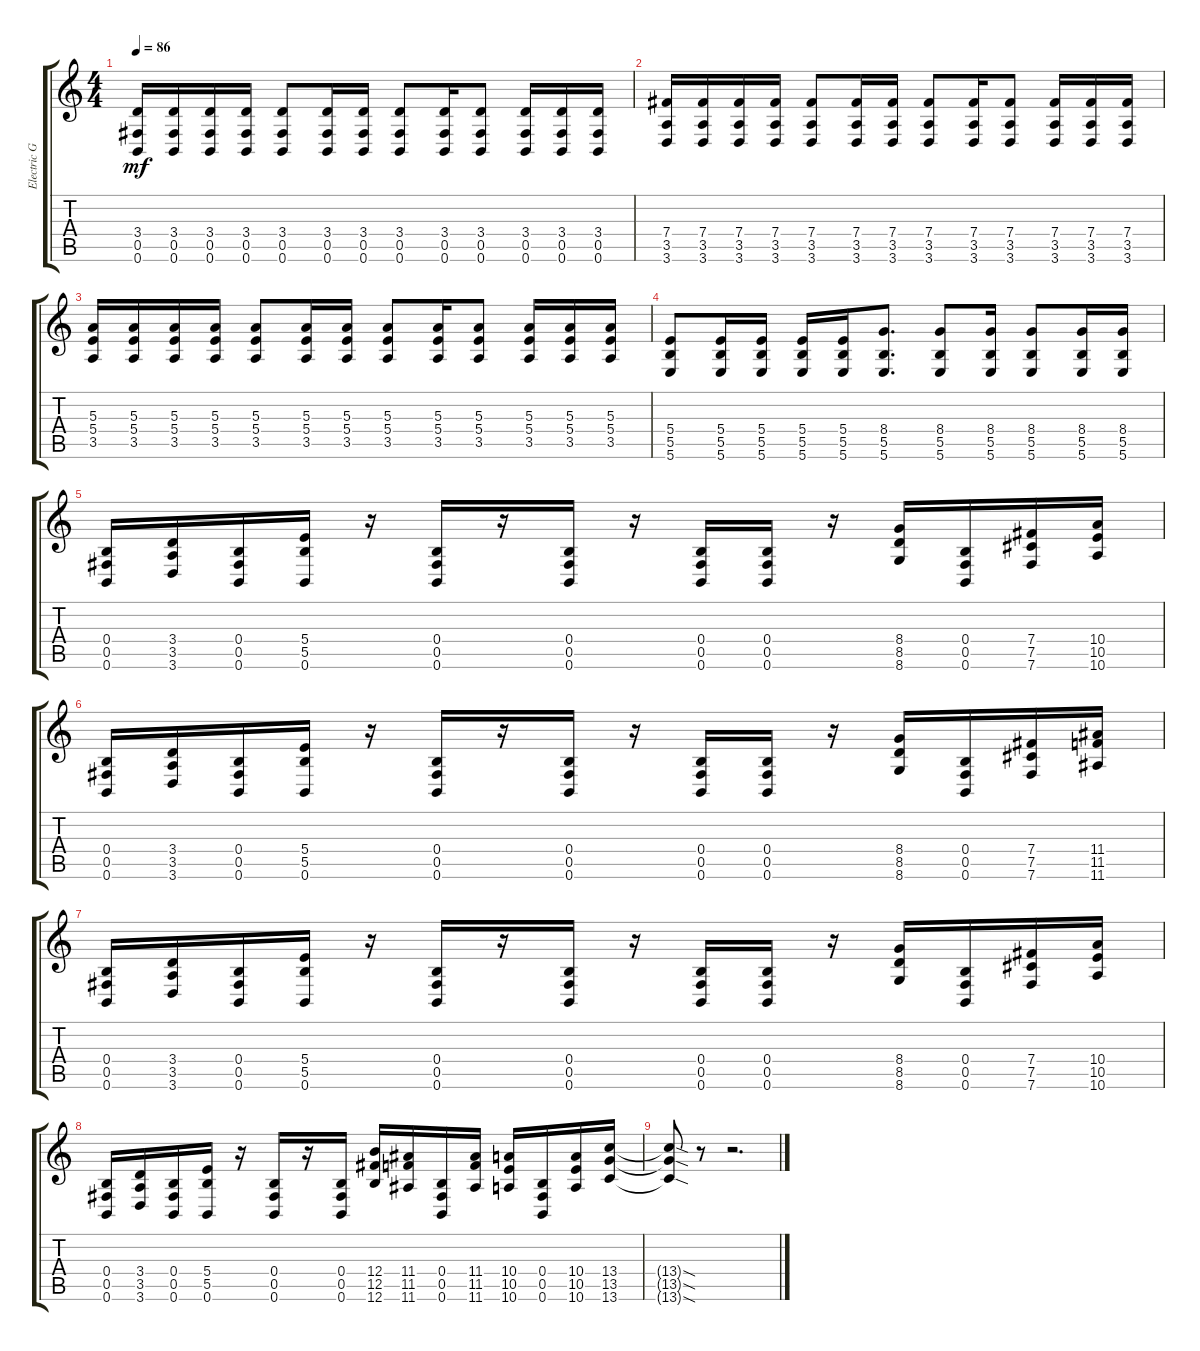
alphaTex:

\track ("Electric Guitar 1" "Electric G") {instrument distortionguitar}
\staff {score tabs}
\tuning (Db4 Ab3 E3 B2 Gb2 B1) {hide}
\ts (4 4)
\tempo 86
\clef g2
\ks c
(3.4 0.5 0.6).16{dy mf} (3.4 0.5 0.6).16 (3.4 0.5 0.6).16 (3.4 0.5 0.6).16 (3.4 0.5 0.6).8 (3.4 0.5 0.6).16 (3.4 0.5 0.6).16 (3.4 0.5 0.6).8 (3.4 0.5 0.6).16 (3.4 0.5 0.6).8 (3.4 0.5 0.6).16 (3.4 0.5 0.6).16 (3.4 0.5 0.6).16 |
(7.4 3.5 3.6).16 (7.4 3.5 3.6).16 (7.4 3.5 3.6).16 (7.4 3.5 3.6).16 (7.4 3.5 3.6).8 (7.4 3.5 3.6).16 (7.4 3.5 3.6).16 (7.4 3.5 3.6).8 (7.4 3.5 3.6).16 (7.4 3.5 3.6).8 (7.4 3.5 3.6).16 (7.4 3.5 3.6).16 (7.4 3.5 3.6).16 |
(5.3 5.4 3.5).16 (5.3 5.4 3.5).16 (5.3 5.4 3.5).16 (5.3 5.4 3.5).16 (5.3 5.4 3.5).8 (5.3 5.4 3.5).16 (5.3 5.4 3.5).16 (5.3 5.4 3.5).8 (5.3 5.4 3.5).16 (5.3 5.4 3.5).8 (5.3 5.4 3.5).16 (5.3 5.4 3.5).16 (5.3 5.4 3.5).16 |
(5.4 5.5 5.6).8 (5.4 5.5 5.6).16 (5.4 5.5 5.6).16 (5.4 5.5 5.6).16 (5.4 5.5 5.6).16 (8.4 5.5 5.6).8{d} (8.4 5.5 5.6).8 (8.4 5.5 5.6).16 (8.4 5.5 5.6).8 (8.4 5.5 5.6).16 (8.4 5.5 5.6).16 |
(0.4 0.5 0.6).16 (3.4 3.5 3.6).16 (0.4 0.5 0.6).16 (5.4 5.5 0.6).16 r.16 (0.4 0.5 0.6).16 r.16 (0.4 0.5 0.6).16 r.16 (0.4 0.5 0.6).16 (0.4 0.5 0.6).16 r.16 (8.4 8.5 8.6).16 (0.4 0.5 0.6).16 (7.4 7.5 7.6).16 (10.4 10.5 10.6).16 |
(0.4 0.5 0.6).16 (3.4 3.5 3.6).16 (0.4 0.5 0.6).16 (5.4 5.5 0.6).16 r.16 (0.4 0.5 0.6).16 r.16 (0.4 0.5 0.6).16 r.16 (0.4 0.5 0.6).16 (0.4 0.5 0.6).16 r.16 (8.4 8.5 8.6).16 (0.4 0.5 0.6).16 (7.4 7.5 7.6).16 (11.4 11.5 11.6).16 |
(0.4 0.5 0.6).16 (3.4 3.5 3.6).16 (0.4 0.5 0.6).16 (5.4 5.5 0.6).16 r.16 (0.4 0.5 0.6).16 r.16 (0.4 0.5 0.6).16 r.16 (0.4 0.5 0.6).16 (0.4 0.5 0.6).16 r.16 (8.4 8.5 8.6).16 (0.4 0.5 0.6).16 (7.4 7.5 7.6).16 (10.4 10.5 10.6).16 |
(0.4 0.5 0.6).16 (3.4 3.5 3.6).16 (0.4 0.5 0.6).16 (5.4 5.5 0.6).16 r.16 (0.4 0.5 0.6).16 r.16 (0.4 0.5 0.6).16 (12.4 12.5 12.6).16 (11.4 11.5 11.6).16 (0.4 0.5 0.6).16 (11.4 11.5 11.6).16 (10.4 10.5 10.6).16 (0.4 0.5 0.6).16 (10.4 10.5 10.6).16 (13.4 13.5 13.6).16 |
(13.4{sod t} 13.5{sod t} 13.6{sod t}).8 r.8 r.2{d}
